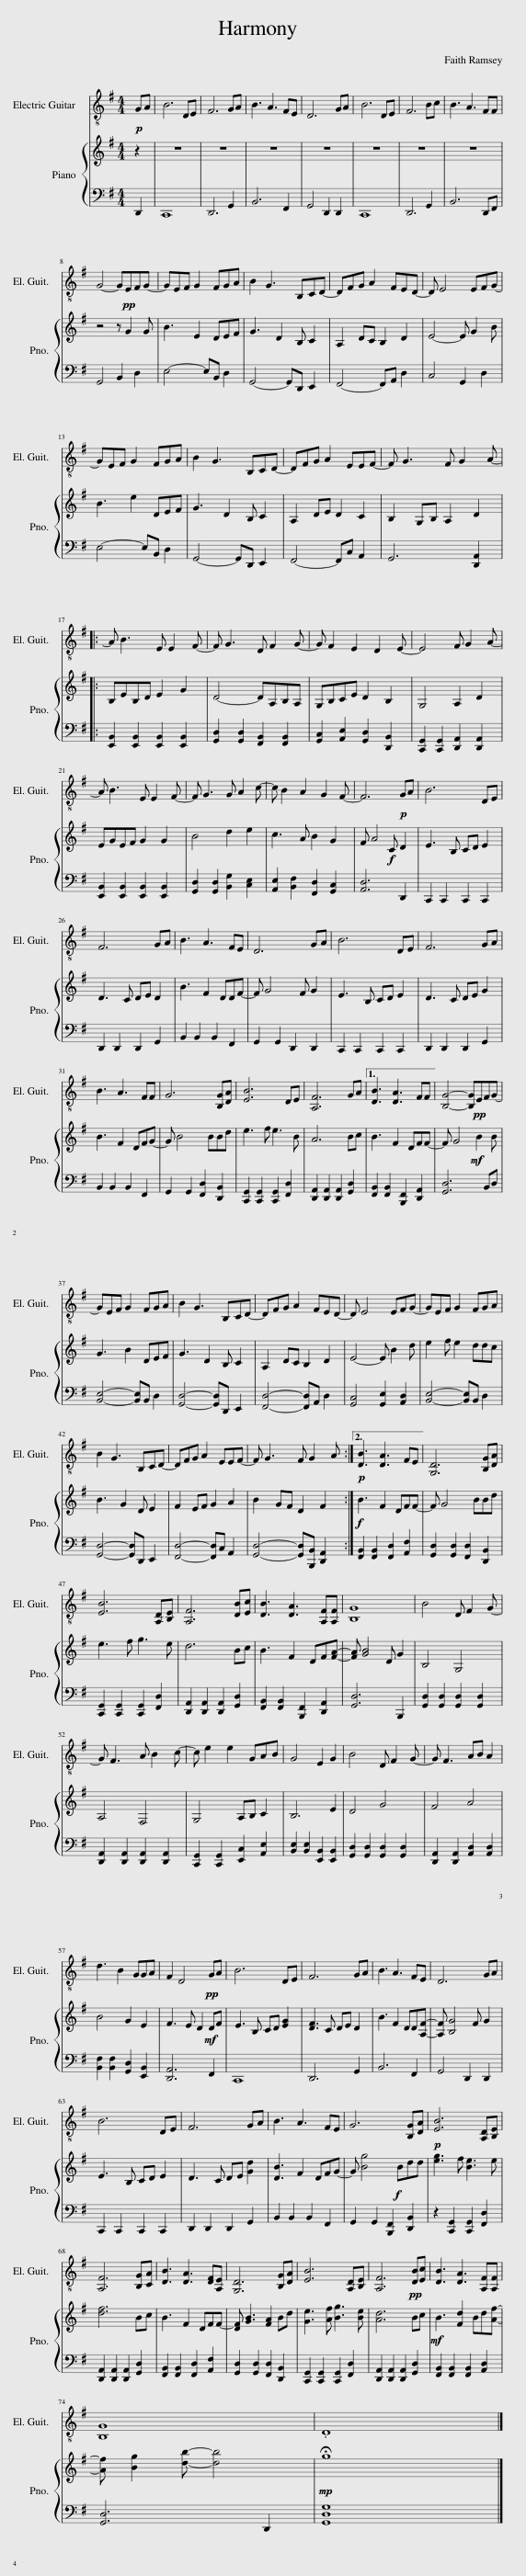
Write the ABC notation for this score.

X:1
%%score 1 { 2 | 3 }
L:1/8
Q:1/4=90
M:4/4
I:linebreak $
K:G
V:1 treble-8
V:2 treble
V:3 bass
V:1
!p! GA | B6 DE | F6 GA | B3 A3 FE | D6 GA | %5
 B6 DE | F6 Bc | B3 A3 FF |$ G4- G!pp!EFG- | GEF G2 FGA | %10
 B2 G3 B,CD- | DFG A2 FED- | D E4 EFG- |$ GEF G2 FGA | B2 G3 B,CD- | %15
 DFG A2 EEF- | F G3 F G2 A- |:$ A B3 E E2 F- | F G3 D F2 G- | G F2 E2 D2 E- | %20
 E4 F G2 A- |$ A B3 E E2 F- | F G3 G A2 c- | c B2 A2 G2 F- | F6!p! GA | %25
 B6 DE |$ F6 GA | B3 A3 FE | D6 GA | B6 DE | %30
 F6 GA |$ B3 A3 FF | G6 [B,G][DA] | [EB]6 DE | [A,F]6 GA |1 %35
 [DB]3 [DA]3 FF || [B,G]4- [B,G]!pp!EFG- |$ GEF G2 FGA | B2 G3 B,CD- | DFG A2 FED- | %40
 D E4 EFG- | GEF G2 FGA |$ B2 G3 B,CD- | DFG A2 EEF- | F G3 F G2 A :|2 %45
!p! [DB]3 [DA]3 FE || [G,D]6 [B,G][DA] |$ [EB]6 [A,D][B,E] | [A,F]6 [DB][Ec] | [DB]3 [DA]3 [A,F][A,F] | %50
 [B,G]8 | B4 D F2 G- |$ G F3 A B2 c- | c e2 e2 GAB | G4 E2 G2 | %55
 B4 D F2 G- | G F3 AB A2 |$ d3 B2 GGA | F2 D4!pp! GA | B6 DE | %60
 F6 GA | B3 A3 FE | D6 GA |$ B6 DE | F6 GA | %65
 B3 A3 FE | G6 [B,G][DA] |!p! [EB]6 [A,D][B,E] |$ [A,F]6 [B,G][CA] | [DB]3 [DA]3 [DF][A,E] | %70
 [G,D]6 [B,G][DA] | [EB]6 [A,D][B,E] | [A,F]6!pp! [DB][Ec] | [DB]3 [DA]3 [A,F][A,F] |$ [B,G]8 | %75
 .D8 |] %76
V:2
 z2 | z8 | z8 | z8 | z8 | %5
 z8 | z8 | z8 |$ z4 z G2 G | B3 E2 DEF | %10
 G3 D2 B, C2 | A,2 DC B,2 D2 | E4- E G2 B |$ B3 e2 DEF | G3 D2 B, C2 | %15
 A,2 DE D2 C2 | B,2 G,B, A,2 D2 |:$ B,EB,D E2 G2 | D4- DA,B,A, | G,B,CE D2 B,2 | %20
 G,4 A,2 D2 |$ EGEF G2 G2 | B4 d2 e2 | c3 A B2 G2 | F A4!f! C D2 | %25
 E3 B, CD E2 |$ D3 C DE D2 | B3 F2 DDF- | F G4 F G2 | E3 B, CD E2 | %30
 D3 C DE G2 |$ B3 F2 DFG- | G B4 BBd | e3 f e3 B | A6 Bc |1 %35
 B3 F2 DFF- || F G4!mf! B2 B |$ G3 B2 DEF | G3 D2 B, C2 | A,2 DC B,2 D2 | %40
 E4- E B2 d | e2 f e2 ddc |$ B3 G2 D E2 | F2 EF G2 A2 | B2 GF D2 F2 :|2 %45
!f! B3 F2 DFF- || F G4 BBd |$ e3 f g3 e | d6 Bc | B3 F2 DF[FA]- | %50
 [FA] [GB]4 D G2 | B,4 G,4 |$ A,4 F,4 | G,4 A,B, C2 | B,6 E2 | %55
 D4 G4 | F4 A4 |$ B4 G2 E2 | F3 E D2!mf! DF | E3 B, CD [EG]2 | %60
 [DF]3 C DE D2 | B3 F2 DD[A,F]- | [A,F] [B,G]4 F G2 |$ E3 B, CD E2 | D3 C DE [Gd]2 | %65
 [DB]3 F2 DFG- | G [Bg]4 Bdd | [eg]3 f [Be]3 e |$ [df]6 Bc | B3 F2 DFF- | %70
 [DF] [GB]3 [FA]2 Bd | [Ge]3 [Af] [Bg]3 [Be] | [Ad]6 Bc |!mf! B3 [Fd]2 Bd[Af]- |$ [Af] [Bg]2 [db]- [db]4 | %75
!mp! !fermata!g8 |] %76
V:3
 D,,2 | C,,8 | D,,6 G,,2 | B,,6 F,,2 | G,,4 D,,2 D,,2 | %5
 C,,8 | D,,6 G,,2 | B,,6 D,,F,, |$ G,,4 B,,2 D,2 | E,4- E,B,, D,2 | %10
 G,,4- G,,D,, E,,2 | F,,4- F,,A,, D,2 | C,4 G,,2 D,2 |$ E,4- E,B,, D,2 | G,,4- G,,D,, E,,2 | %15
 F,,4- F,,C, A,,2 | G,,6 [D,,A,,]2 |:$ [E,,B,,]2 [E,,B,,]2 [E,,B,,]2 [E,,B,,]2 | [G,,D,]2 [G,,D,]2 [F,,B,,]2 [F,,B,,]2 | [G,,C,]2 [A,,E,]2 [G,,D,]2 [D,,B,,]2 | %20
 [C,,G,,]2 [C,,G,,]2 [D,,A,,]2 [D,,A,,]2 |$ [E,,B,,]2 [E,,B,,]2 [E,,B,,]2 [E,,B,,]2 | [G,,D,]2 [G,,D,]2 [B,,G,]2 [C,E,]2 | [A,,E,]2 [B,,F,]2 [F,,D,]2 [G,,C,]2 | [A,,D,]6 D,,2 | %25
 C,,2 C,,2 C,,2 C,,2 |$ D,,2 D,,2 D,,2 G,,2 | B,,2 B,,2 B,,2 F,,2 | G,,2 G,,2 D,,2 D,,2 | C,,2 C,,2 C,,2 C,,2 | %30
 D,,2 D,,2 D,,2 G,,2 |$ B,,2 B,,2 B,,2 F,,2 | G,,2 G,,2 [F,,D,]2 [D,,B,,]2 | [C,,G,,]2 [C,,G,,]2 [C,,G,,]2 [F,,D,]2 | [D,,A,,]2 [D,,A,,]2 [D,,A,,]2 [G,,D,]2 |1 %35
 [F,,B,,]2 [F,,B,,]2 [B,,,F,,]2 [D,,A,,]2 || [G,,D,]6 B,,D, |$ [B,,E,]4- [B,,E,]B,, D,2 | [G,,D,]4- [G,,D,]D,, E,,2 | [F,,D,]4- [F,,D,]A,, D,2 | %40
 [G,,C,]4 [G,,E,]2 [A,,D,]2 | [B,,E,]4- [B,,E,]B,, D,2 |$ [G,,D,]4- [G,,D,]D,, E,,2 | [F,,D,]4- [F,,D,]C, A,,2 | [G,,D,]4- [G,,D,][B,,,B,,] [D,,A,,]2 :|2 %45
 [F,,B,,]2 [F,,B,,]2 [F,,D,]2 [A,,F,]2 || [G,,D,]2 [G,,D,]2 [F,,D,]2 [D,,B,,]2 |$ [C,,G,,]2 [C,,G,,]2 [C,,G,,]2 [F,,D,]2 | [D,,A,,]2 [D,,A,,]2 [D,,A,,]2 [G,,D,]2 | [F,,B,,]2 [F,,B,,]2 [B,,,F,,]2 [D,,A,,]2 | %50
 [G,,D,]6 B,,,2 | [G,,D,]2 [G,,D,]2 [G,,D,]2 [G,,D,]2 |$ [D,,A,,]2 [D,,A,,]2 [D,,A,,]2 [D,,A,,]2 | [C,,G,,]2 [C,,G,,]2 [E,,C,]2 [A,,E,]2 | [B,,E,]2 [B,,E,]2 [E,,B,,]2 [E,,B,,]2 | %55
 [G,,D,]2 [G,,D,]2 [G,,D,]2 [G,,D,]2 | [D,,A,,]2 [D,,A,,]2 [A,,D,]2 [A,,D,]2 |$ [B,,F,]2 [B,,F,]2 [G,,D,]2 [E,,B,,]2 | [D,,A,,]6 F,,2 | C,,8 | %60
 D,,6 G,,2 | B,,6 F,,2 | G,,4 D,,2 D,,2 |$ C,,2 C,,2 C,,2 C,,2 | D,,2 D,,2 D,,2 G,,2 | %65
 B,,2 B,,2 B,,2 F,,2 | G,,2 G,,2!f! [B,,,F,,]2 [D,,B,,]2 | z2 [C,,G,,]2 [C,,G,,]2 [F,,D,]2 |$ [D,,A,,]2 [D,,A,,]2 [D,,A,,]2 [G,,D,]2 | [F,,B,,]2 [F,,B,,]2 [F,,D,]2 [A,,F,]2 | %70
 [G,,D,]2 [G,,D,]2 [F,,D,]2 [D,,B,,]2 | [C,,G,,]2 [C,,G,,]2 [C,,G,,]2 [F,,D,]2 | [D,,A,,]2 [D,,A,,]2 [D,,A,,]2 [G,,D,]2 | [F,,B,,]2 [F,,B,,]2 [F,,B,,]2 [A,,D,]2 |$ [G,,D,]6 D,,2 | %75
 [G,,D,G,]8 |] %76
